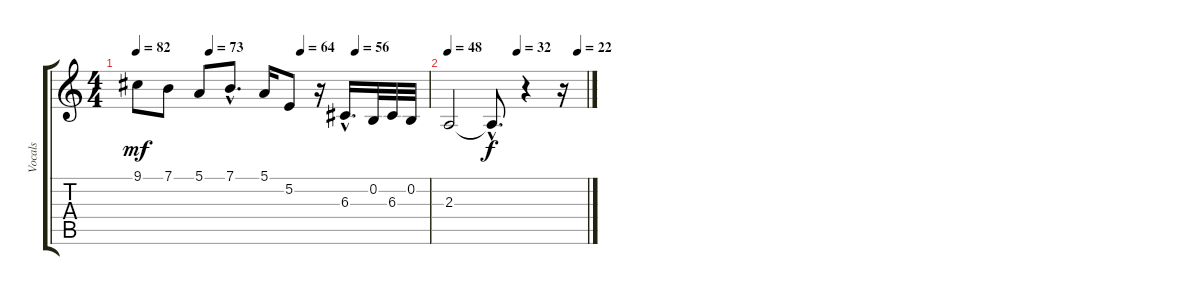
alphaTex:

\track ("Vocals" "Vocals") {instrument clarinet}
\staff {score tabs}
\tuning (E4 B3 G3 D3 A2 E2) {hide}
\ts (4 4)
\tempo 82
\tempo (73 0.25)
\tempo (64 0.5625)
\tempo (56 0.75)
\clef g2
\ks c
9.1.8{dy mf} 7.1.8 5.1.8 7.1{hac}.8{d} 5.1.16 5.2.8 r.16 6.3{hac}.16{d} 0.2.32 6.3.32 0.2.32 |
\tempo 48
\tempo (32 0.5)
\tempo (22 0.9375)
2.3.2 2.3{hac t}.8{d dy f} r.4 r.16
